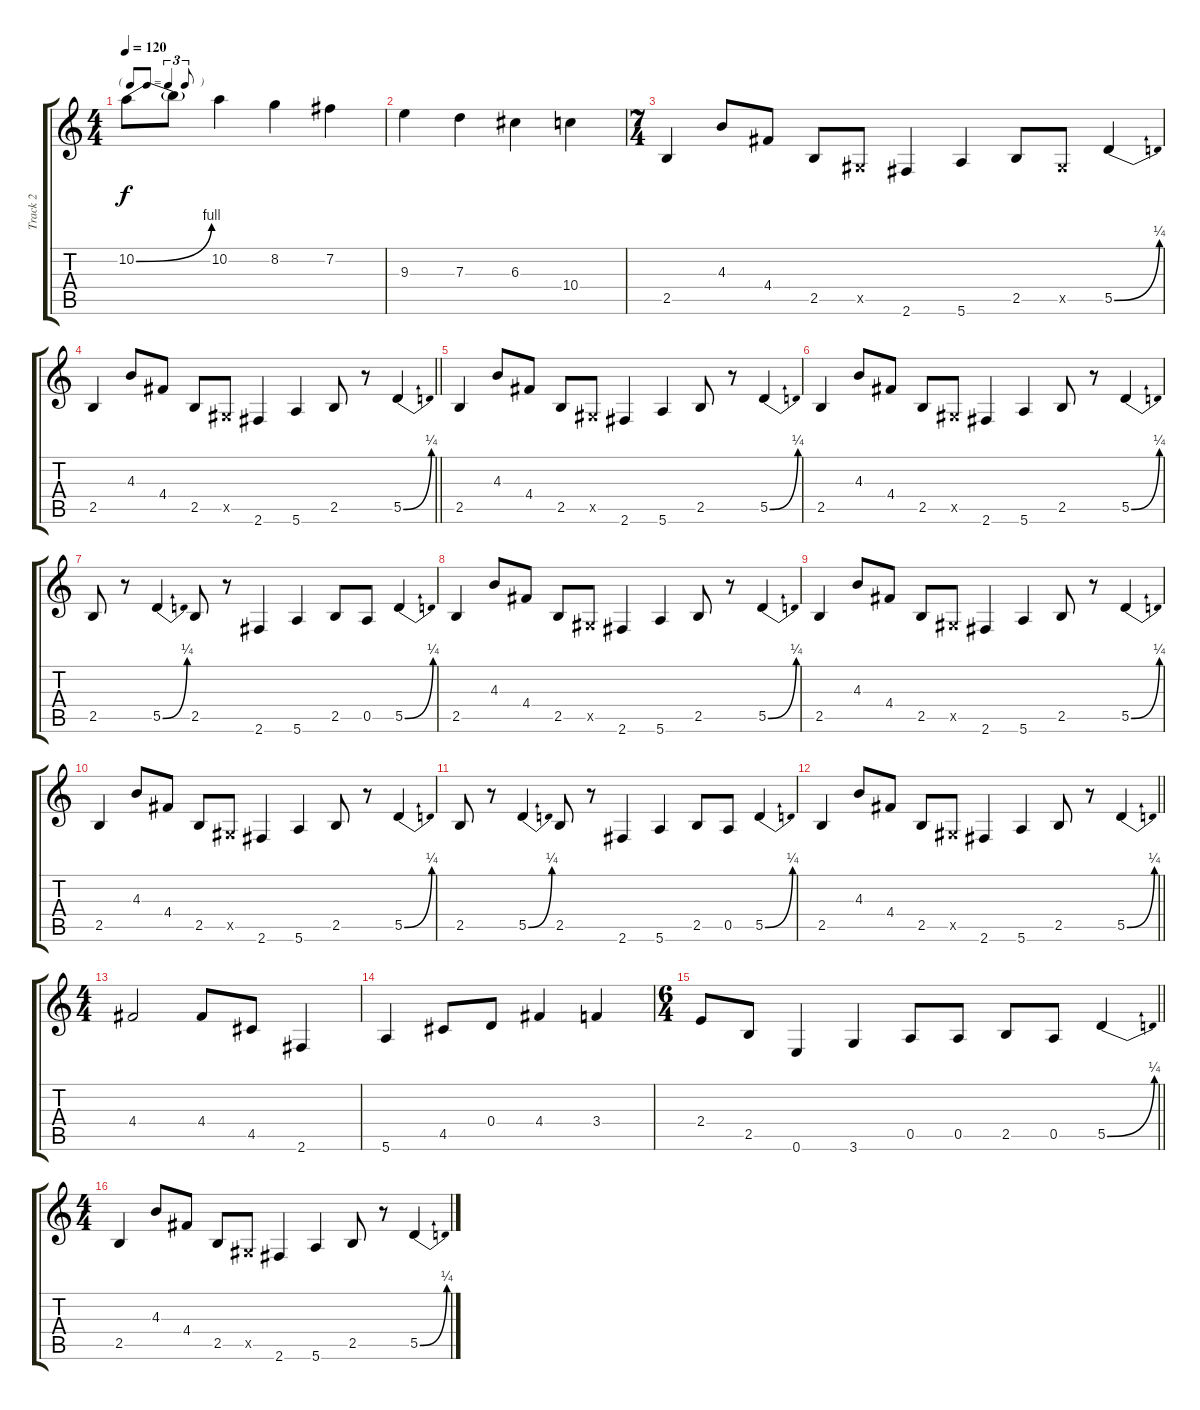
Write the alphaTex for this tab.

\track ("Track 2" "Track 2") {instrument electricguitarjazz}
\staff {score tabs}
\tuning (E4 B3 G3 D3 A2 E2) {hide}
\ts (4 4)
\tf triplet8th
\tempo 120
\clef g2
\ks c
10.2{be (bend 0 0 60 4)}.8{dy f} 10.2{t}.8 10.2.4 8.2.4 7.2.4 |
9.3.4 7.3.4 6.3.4 10.4.4 |
\ts (7 4)
2.5.4{instrument electricguitarclean} 4.3.8 4.4.8 2.5.8 -1.5{x}.8 2.6.4 5.6.4 2.5.8 -1.5{x}.8 5.5{be (bend 0 0 60 1)}.4 |
\barLineRight lightlight
2.5.4 4.3.8 4.4.8 2.5.8 -1.5{x}.8 2.6.4 5.6.4 2.5.8 r.8 5.5{be (bend 0 0 60 1)}.4 |
2.5.4 4.3.8 4.4.8 2.5.8 -1.5{x}.8 2.6.4 5.6.4 2.5.8 r.8 5.5{be (bend 0 0 60 1)}.4 |
2.5.4 4.3.8 4.4.8 2.5.8 -1.5{x}.8 2.6.4 5.6.4 2.5.8 r.8 5.5{be (bend 0 0 60 1)}.4 |
2.5.8 r.8 5.5{be (bend 0 0 60 1)}.4 2.5.8 r.8 2.6.4 5.6.4 2.5.8 0.5.8 5.5{be (bend 0 0 60 1)}.4 |
2.5.4 4.3.8 4.4.8 2.5.8 -1.5{x}.8 2.6.4 5.6.4 2.5.8 r.8 5.5{be (bend 0 0 60 1)}.4 |
2.5.4 4.3.8 4.4.8 2.5.8 -1.5{x}.8 2.6.4 5.6.4 2.5.8 r.8 5.5{be (bend 0 0 60 1)}.4 |
2.5.4 4.3.8 4.4.8 2.5.8 -1.5{x}.8 2.6.4 5.6.4 2.5.8 r.8 5.5{be (bend 0 0 60 1)}.4 |
2.5.8 r.8 5.5{be (bend 0 0 60 1)}.4 2.5.8 r.8 2.6.4 5.6.4 2.5.8 0.5.8 5.5{be (bend 0 0 60 1)}.4 |
\barLineRight lightlight
2.5.4 4.3.8 4.4.8 2.5.8 -1.5{x}.8 2.6.4 5.6.4 2.5.8 r.8 5.5{be (bend 0 0 60 1)}.4 |
\ts (4 4)
4.4.2 4.4.8 4.5.8 2.6.4 |
5.6.4 4.5.8 0.4.8 4.4.4 3.4.4 |
\ts (6 4)
\barLineRight lightlight
2.4.8 2.5.8 0.6.4 3.6.4 0.5.8 0.5.8 2.5.8 0.5.8 5.5{be (bend 0 0 60 1)}.4 |
\ts (4 4)
2.5.4 4.3.8 4.4.8 2.5.8 -1.5{x}.8 2.6.4 5.6.4 2.5.8 r.8 5.5{be (bend 0 0 60 1)}.4
